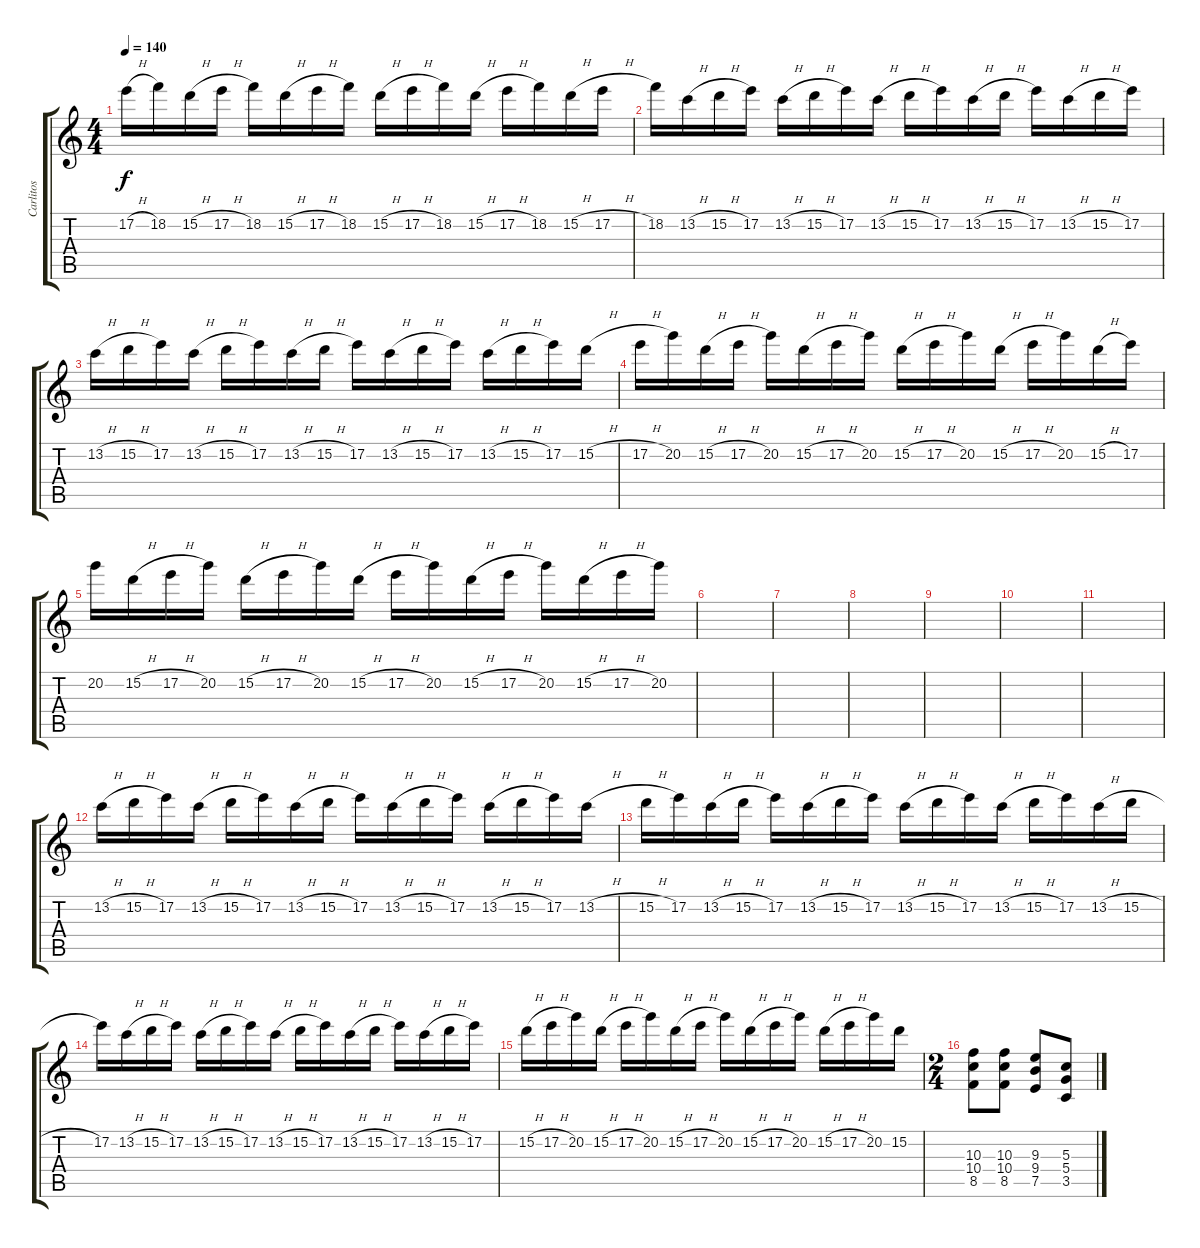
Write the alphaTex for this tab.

\track ("Carlitos" "Carlitos") {instrument overdrivenguitar}
\staff {score tabs}
\tuning (E4 B3 G3 D3 A2 E2) {hide}
\ts (4 4)
\tempo 140
\clef g2
\ks c
17.2{h}.16{dy f} 18.2.16 15.2{h}.16 17.2{h}.16 18.2.16 15.2{h}.16 17.2{h}.16 18.2.16 15.2{h}.16 17.2{h}.16 18.2.16 15.2{h}.16 17.2{h}.16 18.2.16 15.2{h}.16 17.2{h}.16 |
18.2.16 13.2{h}.16 15.2{h}.16 17.2.16 13.2{h}.16 15.2{h}.16 17.2.16 13.2{h}.16 15.2{h}.16 17.2.16 13.2{h}.16 15.2{h}.16 17.2.16 13.2{h}.16 15.2{h}.16 17.2.16 |
13.2{h}.16 15.2{h}.16 17.2.16 13.2{h}.16 15.2{h}.16 17.2.16 13.2{h}.16 15.2{h}.16 17.2.16 13.2{h}.16 15.2{h}.16 17.2.16 13.2{h}.16 15.2{h}.16 17.2.16 15.2{h}.16 |
17.2{h}.16 20.2.16 15.2{h}.16 17.2{h}.16 20.2.16 15.2{h}.16 17.2{h}.16 20.2.16 15.2{h}.16 17.2{h}.16 20.2.16 15.2{h}.16 17.2{h}.16 20.2.16 15.2{h}.16 17.2.16 |
20.2.16 15.2{h}.16 17.2{h}.16 20.2.16 15.2{h}.16 17.2{h}.16 20.2.16 15.2{h}.16 17.2{h}.16 20.2.16 15.2{h}.16 17.2{h}.16 20.2.16 15.2{h}.16 17.2{h}.16 20.2.16 |
|
|
|
|
|
|
13.2{h}.16 15.2{h}.16 17.2.16 13.2{h}.16 15.2{h}.16 17.2.16 13.2{h}.16 15.2{h}.16 17.2.16 13.2{h}.16 15.2{h}.16 17.2.16 13.2{h}.16 15.2{h}.16 17.2.16 13.2{h}.16 |
15.2{h}.16 17.2.16 13.2{h}.16 15.2{h}.16 17.2.16 13.2{h}.16 15.2{h}.16 17.2.16 13.2{h}.16 15.2{h}.16 17.2.16 13.2{h}.16 15.2{h}.16 17.2.16 13.2{h}.16 15.2{h}.16 |
17.2.16 13.2{h}.16 15.2{h}.16 17.2.16 13.2{h}.16 15.2{h}.16 17.2.16 13.2{h}.16 15.2{h}.16 17.2.16 13.2{h}.16 15.2{h}.16 17.2.16 13.2{h}.16 15.2{h}.16 17.2.16 |
15.2{h}.16 17.2{h}.16 20.2.16 15.2{h}.16 17.2{h}.16 20.2.16 15.2{h}.16 17.2{h}.16 20.2.16 15.2{h}.16 17.2{h}.16 20.2.16 15.2{h}.16 17.2{h}.16 20.2.16 15.2.16 |
\ts (2 4)
(10.3 10.4 8.5).8{volume 16 balance 8 instrument overdrivenguitar} (10.3 10.4 8.5).8 (9.3 9.4 7.5).8 (5.3 5.4 3.5).8
